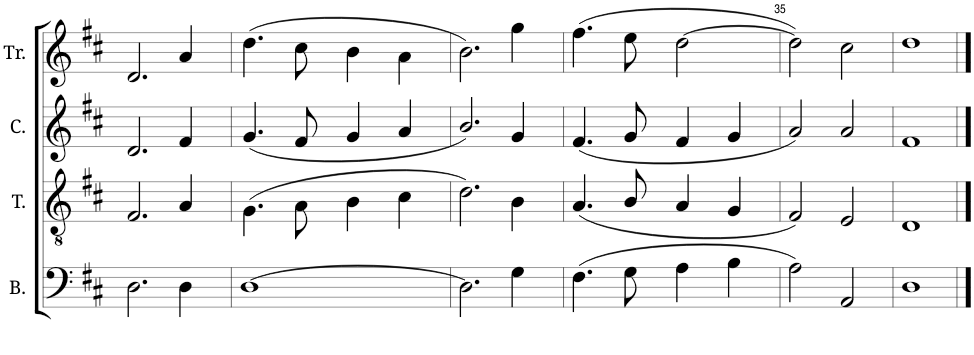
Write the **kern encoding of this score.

**kern	**kern	**kern	**kern
*part4	*part3	*part2	*part1
*staff4	*staff3	*staff2	*staff1
*I"B.	*I"T.	*I"C.	*I"Tr.
*I'B.	*I'T.	*I'C.	*I'Tr.
!!LO:PB:g=z
*clefF4	*clefGv2	*clefG2	*clefG2
*k[f#c#]	*k[f#c#]	*k[f#c#]	*k[f#c#]
*M4/4	*M4/4	*M4/4	*M4/4
*met(c)	*met(c)	*met(c)	*met(c)
=31	=31	=31	=31
2.D\	2.F#/	2.d/	2.d/
4D\	4A/	4f#/	4a/
=32	=32	=32	=32
[1D	(4.G\	(4.g/	(4.dd\
.	8A\	8f#/	8cc#\
.	4B\	4g/	4b\
.	4c#\	4a/	4a\
=33	=33	=33	=33
2.D\]	2.d\)	2.b/)	2.b\)
4G\	4B\	4g/	4gg\
=34	=34	=34	=34
(4.F#\	(4.A/	(4.f#/	(4.ff#\
8G\	8B/	8g/	8ee\
4A\	4A/	4f#/	[2dd\
4B\	4G/	4g/	.
=35	=35	=35	=35
2A\)	2F#/)	2a/)	2dd\])
2AA/	2E/	2a/	2cc#\
=36	=36	=36	=36
1D	1D	1f#	1dd
==	==	==	==
*-	*-	*-	*-
